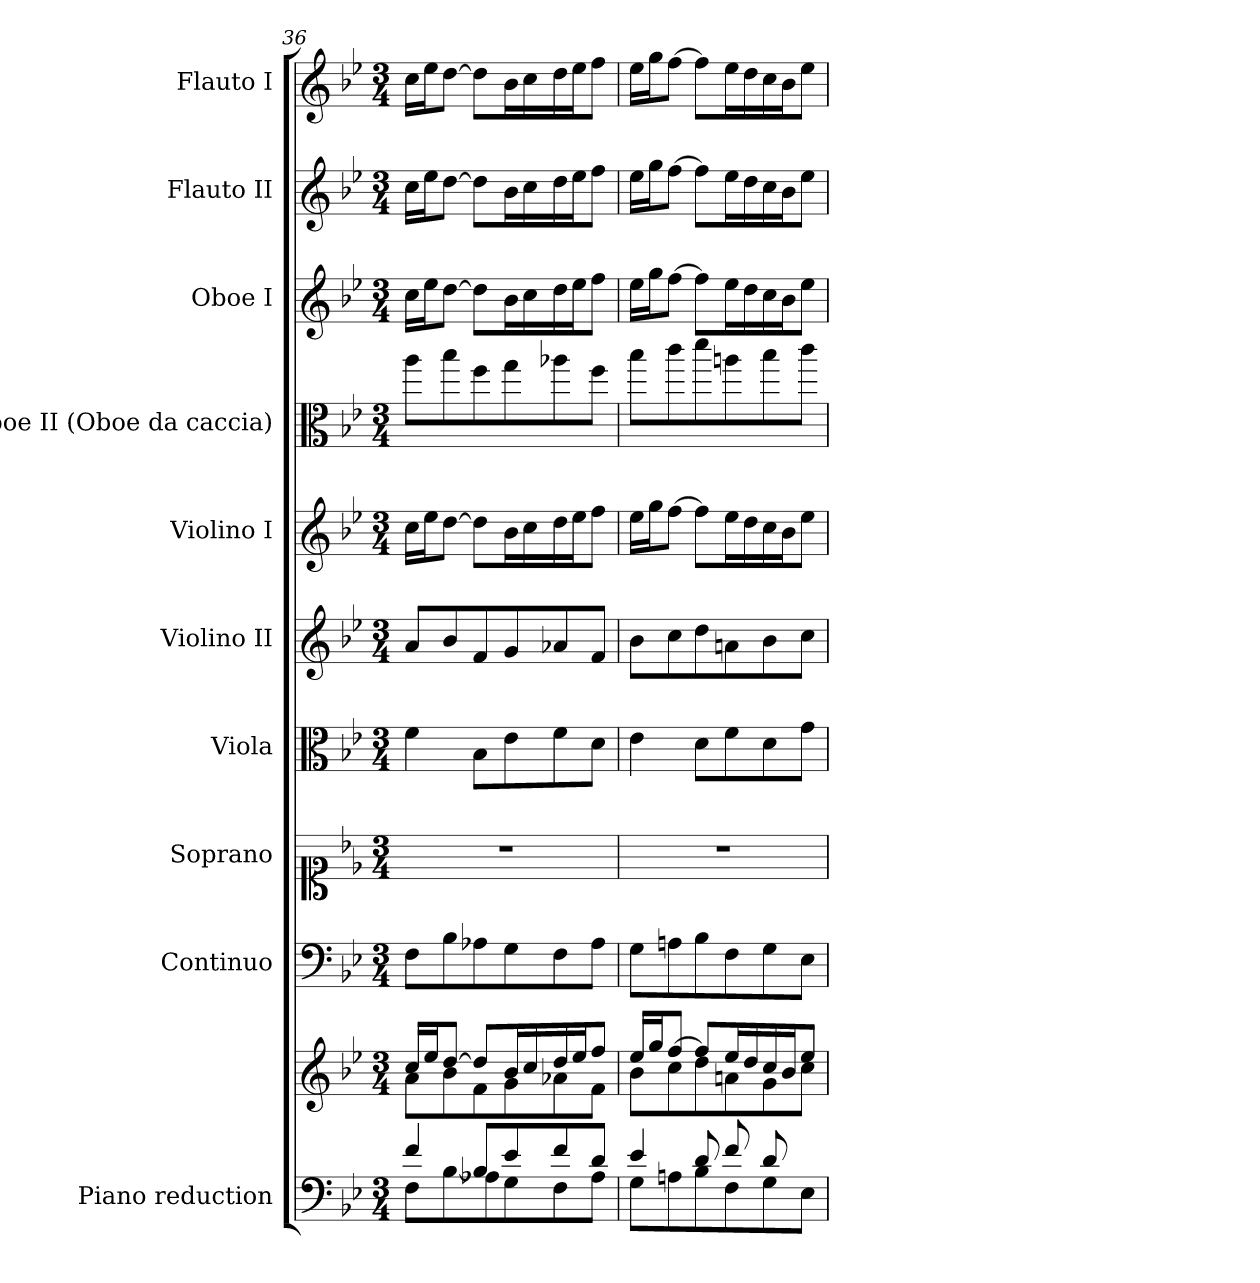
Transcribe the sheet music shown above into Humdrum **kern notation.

**kern	**kern	**kern	**kern	**kern	**kern	**kern	**kern	**kern	**kern	**kern
*part10	*part10	*part9	*part8	*part7	*part6	*part5	*part4	*part3	*part2	*part1
*staff11	*staff10	*staff9	*staff8	*staff7	*staff6	*staff5	*staff4	*staff3	*staff2	*staff1
*I"Piano reduction	*	*I"Continuo	*I"Soprano	*I"Viola	*I"Violino II	*I"Violino I	*I"Oboe II (Oboe da caccia)	*I"Oboe I	*I"Flauto II	*I"Flauto I
*I'Pno	*	*	*	*I'Vla	*I'Vln	*I'Vln	*	*I'Ob	*I'Fl	*I'Fl
*clefF4	*clefG2	*clefF4	*clefC1	*clefC3	*clefG2	*clefG2	*clefC3	*clefG2	*clefG2	*clefG2
*	*	*	*	*	*	*	*ITrd12c21	*	*	*
*k[b-e-]	*k[b-e-]	*k[b-e-]	*k[b-e-]	*k[b-e-]	*k[b-e-]	*k[b-e-]	*k[b-e-]	*k[b-e-]	*k[b-e-]	*k[b-e-]
*M3/4	*M3/4	*M3/4	*M3/4	*M3/4	*M3/4	*M3/4	*M3/4	*M3/4	*M3/4	*M3/4
=36	=36	=36	=36	=36	=36	=36	=36	=36	=36	=36
*^	*^	*	*	*	*	*	*	*	*	*
4f/	8F\L	16cc/LL	8a\L	8F\L	2.r	4f\	8a/L	16cc\LL	8a\L	16cc\LL	16cc\LL	16cc\LL
.	.	16ee-/J	.	.	.	.	.	16ee-\J	.	16ee-\J	16ee-\J	16ee-\J
.	[>8B-\	[8dd/J	8b-\	8B-\	.	.	8b-/	[8dd\J	8b-\	[8dd\J	[8dd\J	[8dd\J
8B-/L]	8A-X\	8dd/L]	8f\	8A-X\	.	8B-\L	8f/	8dd\L]	8f\	8dd\L]	8dd\L]	8dd\L]
8e-/	8G\	16b-/L	8g\	8G\	.	8e-\	8g/	16b-\L	8g\	16b-\L	16b-\L	16b-\L
.	.	16cc/	.	.	.	.	.	16cc\	.	16cc\	16cc\	16cc\
8f/	8F\	16dd/	8a-X\	8F\	.	8f\	8a-X/	16dd\	8a-X\	16dd\	16dd\	16dd\
.	.	16ee-/J	.	.	.	.	.	16ee-\J	.	16ee-\J	16ee-\J	16ee-\J
8d/J	8A-\J	8ff/J	8f\J	8A-\J	.	8d\J	8f/J	8ff\J	8f\J	8ff\J	8ff\J	8ff\J
=37	=37	=37	=37	=37	=37	=37	=37	=37	=37	=37	=37	=37
*	*	*	*^	*	*	*	*	*	*	*	*	*
4e-/	8G\L	16ee-/LL	8b-\L	8ryy	8G\L	2.r	4e-\	8b-\L	16ee-\LL	8b-\L	16ee-\LL	16ee-\LL	16ee-\LL
.	.	16gg/J	.	.	.	.	.	.	16gg\J	.	16gg\J	16gg\J	16gg\J
*	*	*	*v	*v	*	*	*	*	*	*	*	*	*
.	8An\	[8ff/J	8cc\	8An\	.	.	8cc\	[8ff\J	8cc\	[8ff\J	[8ff\J	[8ff\J
8d/L	8B-\	8ff/L]	8dd\	8B-\	.	8d\L	8dd\	8ff\L]	8dd\	8ff\L]	8ff\L]	8ff\L]
8f/	8F\	16ee-/L	8an\	8F\	.	8f\	8an\	16ee-\L	8an\	16ee-\L	16ee-\L	16ee-\L
.	.	16dd/	.	.	.	.	.	16dd\	.	16dd\	16dd\	16dd\
8d/	8G\	16cc/	8g\	8G\	.	8d\	8b-\	16cc\	8b-\	16cc\	16cc\	16cc\
.	.	16b-/J	.	.	.	.	.	16b-\J	.	16b-\J	16b-\J	16b-\J
*	*	*	*^	*	*	*	*	*	*	*	*	*
8ryy	8E-\J	8ee-/J	8cc\J	8g\J	8E-\J	.	8g\J	8cc\J	8ee-\J	8cc\J	8ee-\J	8ee-\J	8ee-\J
*v	*v	*	*	*	*	*	*	*	*	*	*	*	*
*	*v	*v	*v	*	*	*	*	*	*	*	*	*
=	=	=	=	=	=	=	=	=	=	=
*-	*-	*-	*-	*-	*-	*-	*-	*-	*-	*-
